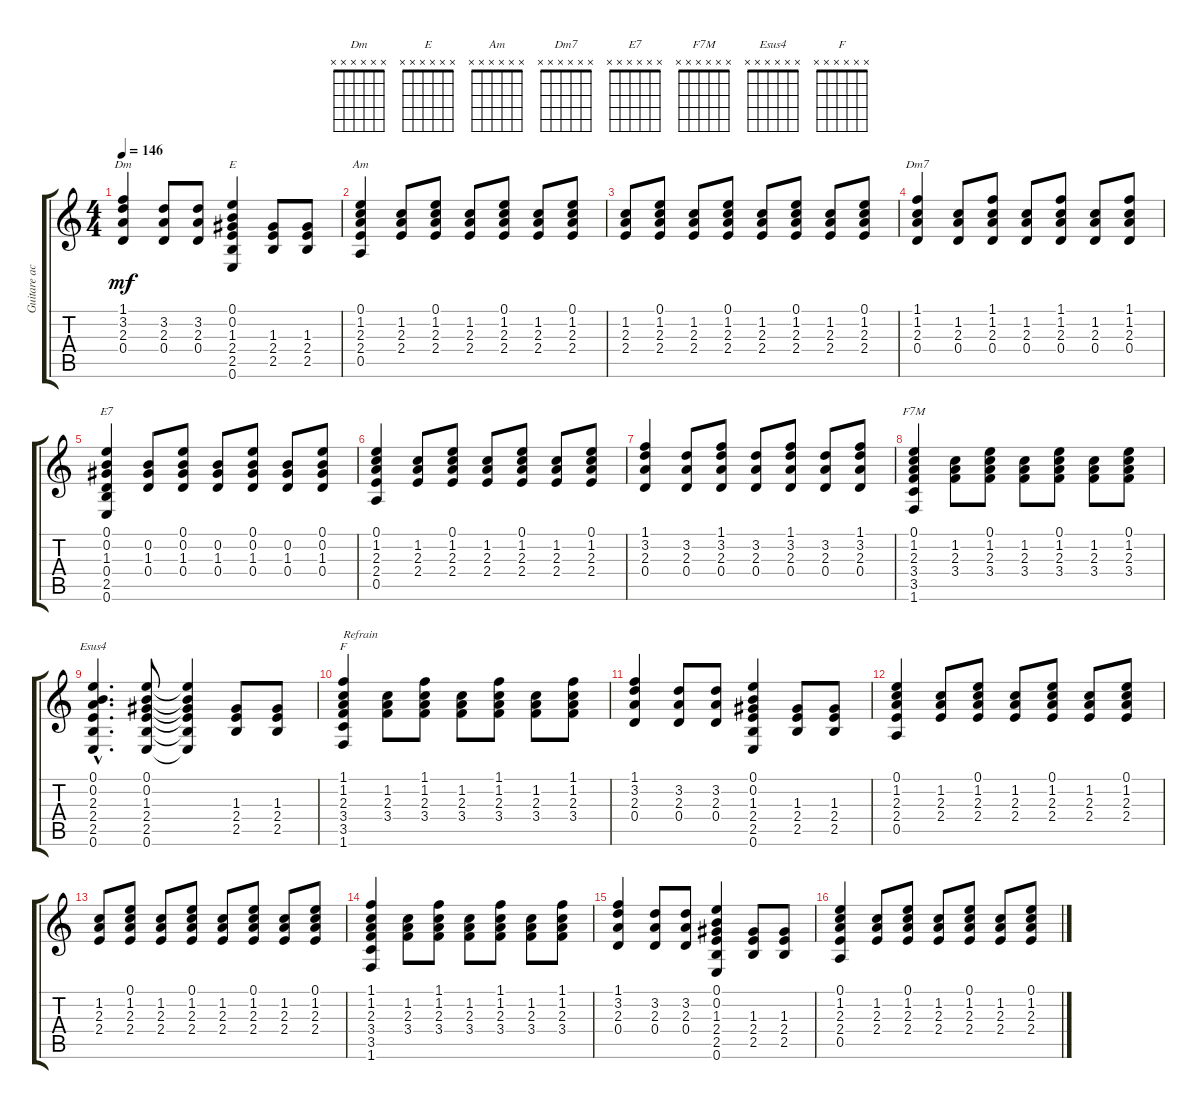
\track ("Guitare acoustique" "Guitare ac") {instrument acousticguitarsteel}
\staff {score tabs}
\tuning (E4 B3 G3 D3 A2 E2) {hide}
\chord ("Dm" x x x x x x) {firstfret 0}
\chord ("E" x x x x x x) {firstfret 0}
\chord ("Am" x x x x x x) {firstfret 0}
\chord ("Dm7" x x x x x x) {firstfret 0}
\chord ("E7" x x x x x x) {firstfret 0}
\chord ("F7M" x x x x x x) {firstfret 0}
\chord ("Esus4" x x x x x x) {firstfret 0}
\chord ("F" x x x x x x) {firstfret 0}
\ts (4 4)
\tempo 146
\clef g2
\ks c
(1.1 3.2 2.3 0.4).4{ch "Dm" dy mf} (3.2 2.3 0.4).8 (3.2 2.3 0.4).8 (0.1 0.2 1.3 2.4 2.5 0.6).4{ch "E"} (1.3 2.4 2.5).8 (1.3 2.4 2.5).8 |
(0.1 1.2 2.3 2.4 0.5).4{ch "Am"} (1.2 2.3 2.4).8 (0.1 1.2 2.3 2.4).8 (1.2 2.3 2.4).8 (0.1 1.2 2.3 2.4).8 (1.2 2.3 2.4).8 (0.1 1.2 2.3 2.4).8 |
(1.2 2.3 2.4).8 (0.1 1.2 2.3 2.4).8 (1.2 2.3 2.4).8 (0.1 1.2 2.3 2.4).8 (1.2 2.3 2.4).8 (0.1 1.2 2.3 2.4).8 (1.2 2.3 2.4).8 (0.1 1.2 2.3 2.4).8 |
(1.1 1.2 2.3 0.4).4{ch "Dm7"} (1.2 2.3 0.4).8 (1.1 1.2 2.3 0.4).8 (1.2 2.3 0.4).8 (1.1 1.2 2.3 0.4).8 (1.2 2.3 0.4).8 (1.1 1.2 2.3 0.4).8 |
(0.1 0.2 1.3 0.4 2.5 0.6).4{ch "E7"} (0.2 1.3 0.4).8 (0.1 0.2 1.3 0.4).8 (0.2 1.3 0.4).8 (0.1 0.2 1.3 0.4).8 (0.2 1.3 0.4).8 (0.1 0.2 1.3 0.4).8 |
(0.1 1.2 2.3 2.4 0.5).4 (1.2 2.3 2.4).8 (0.1 1.2 2.3 2.4).8 (1.2 2.3 2.4).8 (0.1 1.2 2.3 2.4).8 (1.2 2.3 2.4).8 (0.1 1.2 2.3 2.4).8 |
(1.1 3.2 2.3 0.4).4 (3.2 2.3 0.4).8 (1.1 3.2 2.3 0.4).8 (3.2 2.3 0.4).8 (1.1 3.2 2.3 0.4).8 (3.2 2.3 0.4).8 (1.1 3.2 2.3 0.4).8 |
(0.1 1.2 2.3 3.4 3.5 1.6).4{ch "F7M"} (1.2 2.3 3.4).8 (0.1 1.2 2.3 3.4).8 (1.2 2.3 3.4).8 (0.1 1.2 2.3 3.4).8 (1.2 2.3 3.4).8 (0.1 1.2 2.3 3.4).8 |
(0.1{hac} 0.2{hac} 2.3{hac} 2.4{hac} 2.5{hac} 0.6{hac}).4{d ch "Esus4"} (0.1 0.2 1.3 2.4 2.5 0.6).8 (0.1{t} 0.2{t} 1.3{t} 2.4{t} 2.5{t} 0.6{t}).4 (1.3 2.4 2.5).8 (1.3 2.4 2.5).8 |
(1.1 1.2 2.3 3.4 3.5 1.6).4{ch "F" txt "Refrain"} (1.2 2.3 3.4).8 (1.1 1.2 2.3 3.4).8 (1.2 2.3 3.4).8 (1.1 1.2 2.3 3.4).8 (1.2 2.3 3.4).8 (1.1 1.2 2.3 3.4).8 |
(1.1 3.2 2.3 0.4).4 (3.2 2.3 0.4).8 (3.2 2.3 0.4).8 (0.1 0.2 1.3 2.4 2.5 0.6).4 (1.3 2.4 2.5).8 (1.3 2.4 2.5).8 |
(0.1 1.2 2.3 2.4 0.5).4 (1.2 2.3 2.4).8 (0.1 1.2 2.3 2.4).8 (1.2 2.3 2.4).8 (0.1 1.2 2.3 2.4).8 (1.2 2.3 2.4).8 (0.1 1.2 2.3 2.4).8 |
(1.2 2.3 2.4).8 (0.1 1.2 2.3 2.4).8 (1.2 2.3 2.4).8 (0.1 1.2 2.3 2.4).8 (1.2 2.3 2.4).8 (0.1 1.2 2.3 2.4).8 (1.2 2.3 2.4).8 (0.1 1.2 2.3 2.4).8 |
(1.1 1.2 2.3 3.4 3.5 1.6).4 (1.2 2.3 3.4).8 (1.1 1.2 2.3 3.4).8 (1.2 2.3 3.4).8 (1.1 1.2 2.3 3.4).8 (1.2 2.3 3.4).8 (1.1 1.2 2.3 3.4).8 |
(1.1 3.2 2.3 0.4).4 (3.2 2.3 0.4).8 (3.2 2.3 0.4).8 (0.1 0.2 1.3 2.4 2.5 0.6).4 (1.3 2.4 2.5).8 (1.3 2.4 2.5).8 |
(0.1 1.2 2.3 2.4 0.5).4 (1.2 2.3 2.4).8 (0.1 1.2 2.3 2.4).8 (1.2 2.3 2.4).8 (0.1 1.2 2.3 2.4).8 (1.2 2.3 2.4).8 (0.1 1.2 2.3 2.4).8
